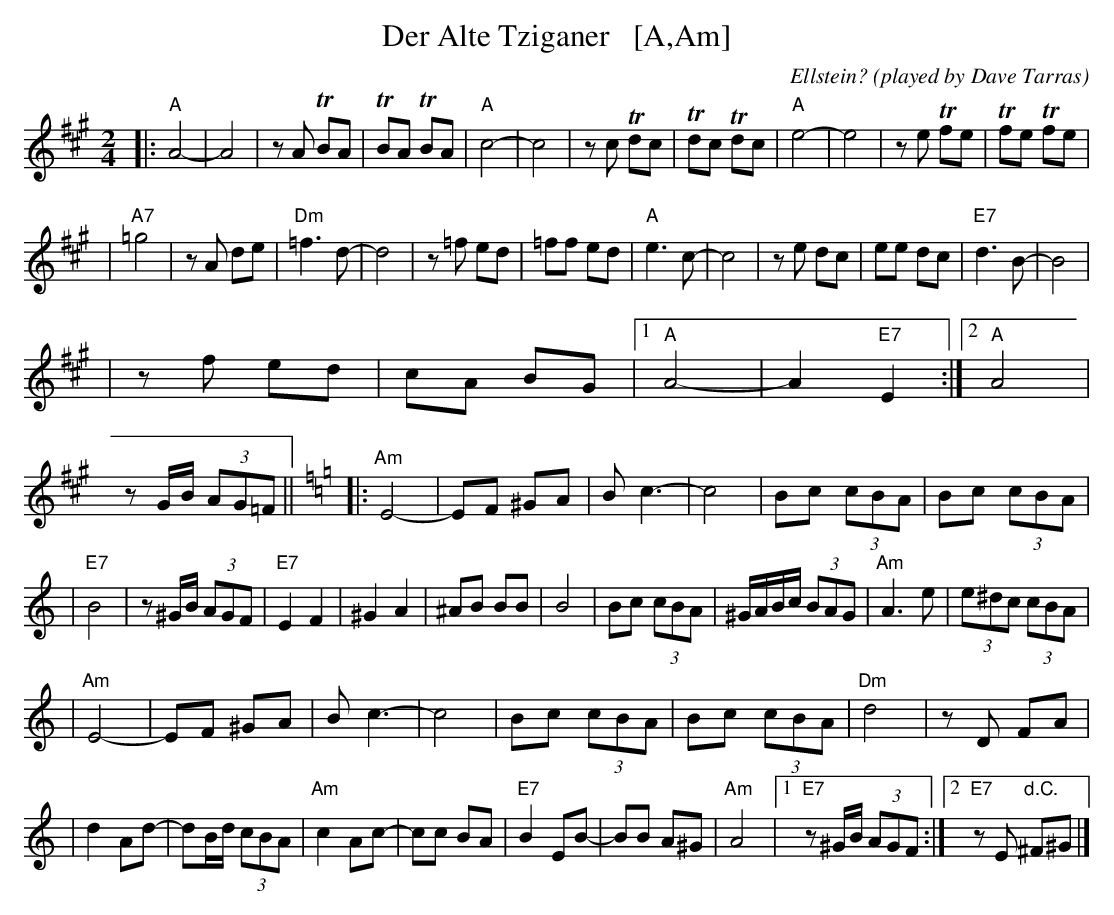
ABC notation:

X:1
T: Der Alte Tziganer   [A,Am]
C: Ellstein?
O: played by Dave Tarras
M: 2/4
L: 1/8
K: A
|: "A"A4- | A4 \
| zA TBA | TBA TBA \
| "A"c4- | c4 \
| zc Tdc | Tdc Tdc \
| "A"e4- | e4 \
| ze Tfe | Tfe Tfe |
| "A7"=g4 | zA de \
| "Dm"=f3 d- | d4 \
| z=f ed | =ff ed \
| "A"e3 c- | c4 \
| ze dc | ee dc \
| "E7"d3 B- | B4 |
| zf ed | cA BG \
|1 "A"A4- | A2 "E7"E2 \
:|2 "A"A4 | zG/B/ (3AG=F ||[K:=f=c=g]\
[K:Am] \
|: "Am"E4- | EF ^GA \
| B c3- | c4 \
| Bc (3cBA | Bc (3cBA |
| "E7"B4 | z^G/B/ (3AGF \
| "E7"E2 F2 | ^G2 A2 \
| ^AB BB | B4 \
| Bc (3cBA | ^G/A/B/c/ (3BAG \
| "Am"A3 e | (3e^dc (3cBA |
| "Am"E4- | EF ^GA \
| B c3- | c4 \
| Bc (3cBA | Bc (3cBA \
| "Dm"d4 | zD FA |
| d2 Ad- | dB/d/ (3cBA \
| "Am"c2 Ac- | cc BA \
| "E7"B2 EB- | BB A^G \
| "Am"A4 |1 "E7"z^G/B/ (3AGF :|2 "E7"zE "d.C."^F^G |]
